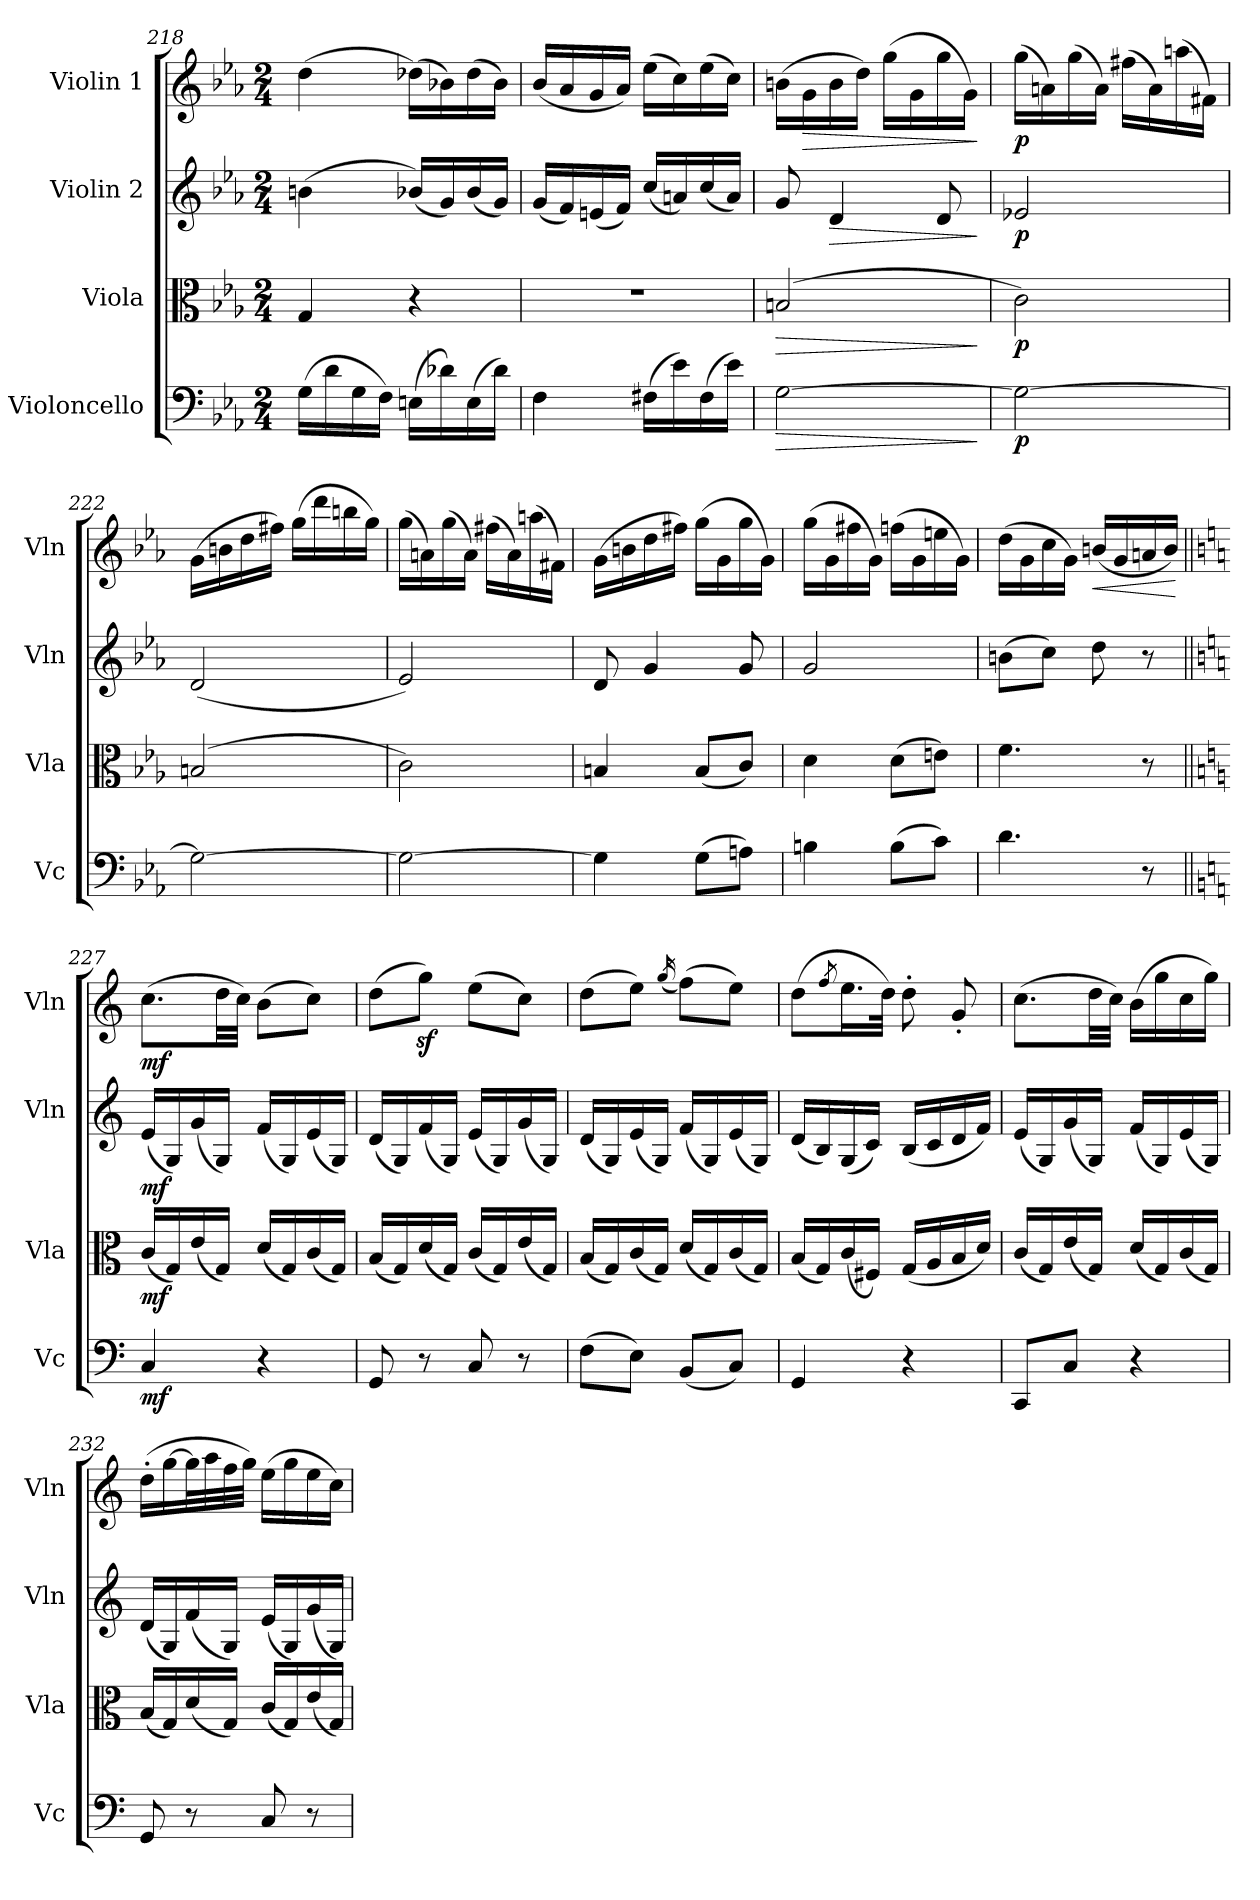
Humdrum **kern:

**kern	**dynam	**kern	**dynam	**kern	**dynam	**kern	**dynam
*part4	*part4	*part3	*part3	*part2	*part2	*part1	*part1
*staff4	*staff4	*staff3	*staff3	*staff2	*staff2	*staff1	*staff1
*I"Violoncello	*	*I"Viola	*	*I"Violin 2	*	*I"Violin 1	*
*I'Vc	*	*I'Vla	*	*I'Vln	*	*I'Vln	*
!!LO:PB:g=z
*clefF4	*	*clefC3	*	*clefG2	*	*clefG2	*
*k[b-e-a-]	*	*k[b-e-a-]	*	*k[b-e-a-]	*	*k[b-e-a-]	*
*M2/4	*	*M2/4	*	*M2/4	*	*M2/4	*
=218	=218	=218	=218	=218	=218	=218	=218
(>16G\LL	.	4G/	.	(>4bn\	.	(>4dd\	.
16d\	.	.	.	.	.	.	.
16G\	.	.	.	.	.	.	.
16F\JJ)	.	.	.	.	.	.	.
(>16En\LL	.	4r	.	(<16b-X/LL)	.	(>16dd-X\LL)	.
16d-X\)	.	.	.	16g/)	.	16b-X\)	.
(>16E\	.	.	.	(<16b-/	.	(>16dd-\	.
16d-\JJ)	.	.	.	16g/JJ)	.	16b-\JJ)	.
=219	=219	=219	=219	=219	=219	=219	=219
4F\	.	2r	.	(<16g/LL	.	(<16b-/LL	.
.	.	.	.	16f/)	.	16a-/	.
.	.	.	.	(<16en/	.	16g/	.
.	.	.	.	16f/JJ)	.	16a-/JJ)	.
(>16F#X\LL	.	.	.	(<16cc/LL	.	(>16ee-\LL	.
16e-\)	.	.	.	16an/)	.	16cc\)	.
(>16F#\	.	.	.	(<16cc/	.	(>16ee-\	.
16e-\JJ)	.	.	.	16a/JJ)	.	16cc\JJ)	.
=220	=220	=220	=220	=220	=220	=220	=220
!	!LO:HP:b	!	!LO:HP:b	!	!	!	!
[2G\	>	(<2Bn/	>	8g/	.	(>16bn\LL	.
!	!	!	!	!	!	!	!LO:HP:b
.	.	.	.	.	.	16g\	>
!	!	!	!	!	!LO:HP:b	!	!
.	.	.	.	4d/	>	16b\	.
.	.	.	.	.	.	16dd\JJ)	.
.	.	.	.	.	.	(>16gg\LL	.
.	.	.	.	.	.	16g\	.
.	.	.	.	8d/	.	16gg\	.
.	.	.	.	.	.	16g\JJ)	.
.	]	.	]	.	]	.	]
=221	=221	=221	=221	=221	=221	=221	=221
!	!LO:DY:b	!	!LO:DY:b	!	!LO:DY:b	!	!LO:DY:b
2G\_	p	2c\)	p	2e-X/	p	(>16gg\LL	p
.	.	.	.	.	.	16an\)	.
.	.	.	.	.	.	(>16gg\	.
.	.	.	.	.	.	16a\JJ)	.
.	.	.	.	.	.	(>16ff#X\LL	.
.	.	.	.	.	.	16a\)	.
.	.	.	.	.	.	(>16aan\	.
.	.	.	.	.	.	16f#X\JJ)	.
!!LO:PB:g=z
=222	=222	=222	=222	=222	=222	=222	=222
2G\_	.	(<2Bn/	.	(<2d/	.	(>16g\LL	.
.	.	.	.	.	.	16bn\	.
.	.	.	.	.	.	16dd\	.
.	.	.	.	.	.	16ff#X\JJ)	.
.	.	.	.	.	.	(>16gg\LL	.
.	.	.	.	.	.	16ddd\	.
.	.	.	.	.	.	16bbn\	.
.	.	.	.	.	.	16gg\JJ)	.
=223	=223	=223	=223	=223	=223	=223	=223
2G\_	.	2c\)	.	2e-/)	.	(>16gg\LL	.
.	.	.	.	.	.	16an\)	.
.	.	.	.	.	.	(>16gg\	.
.	.	.	.	.	.	16a\JJ)	.
.	.	.	.	.	.	(>16ff#X\LL	.
.	.	.	.	.	.	16a\)	.
.	.	.	.	.	.	(>16aan\	.
.	.	.	.	.	.	16f#X\JJ)	.
=224	=224	=224	=224	=224	=224	=224	=224
4G\]	.	4Bn/	.	8d/	.	(>16g\LL	.
.	.	.	.	.	.	16bn\	.
.	.	.	.	4g/	.	16dd\	.
.	.	.	.	.	.	16ff#X\JJ)	.
(>8G\L	.	(<8B/L	.	.	.	(>16gg\LL	.
.	.	.	.	.	.	16g\	.
8An\J)	.	8c/J)	.	8g/	.	16gg\	.
.	.	.	.	.	.	16g\JJ)	.
=225	=225	=225	=225	=225	=225	=225	=225
4Bn\	.	4d\	.	2g/	.	(>16gg\LL	.
.	.	.	.	.	.	16g\	.
.	.	.	.	.	.	16ff#X\	.
.	.	.	.	.	.	16g\JJ)	.
(>8B\L	.	(>8d\L	.	.	.	(>16ffn\LL	.
.	.	.	.	.	.	16g\	.
8c\J)	.	8en\J)	.	.	.	16een\	.
.	.	.	.	.	.	16g\JJ)	.
=226	=226	=226	=226	=226	=226	=226	=226
4.d\	.	4.f\	.	(>8bn\L	.	(>16dd\LL	.
.	.	.	.	.	.	16g\	.
.	.	.	.	8cc\J)	.	16cc\	.
.	.	.	.	.	.	16g\JJ)	.
!	!	!	!	!	!	!	!LO:HP:b
.	.	.	.	8dd\	.	(<16bn/LL	<
.	.	.	.	.	.	16g/	.
8r	.	8r	.	8r	.	16an/	.
.	.	.	.	.	.	16b/JJ)	.
.	.	.	.	.	.	.	[
=227||	=227||	=227||	=227||	=227||	=227||	=227||	=227||
*k[]	*	*k[]	*	*k[]	*	*k[]	*
!	!LO:DY:b	!	!LO:DY:b	!	!LO:DY:b	!	!LO:DY:b
4C/	mf	(<16c/LL	mf	(<16e/LL	mf	(>8.cc\L	mf
.	.	16G/)	.	16G/)	.	.	.
.	.	(<16e/	.	(<16g/	.	.	.
.	.	16G/JJ)	.	16G/JJ)	.	32dd\LL	.
.	.	.	.	.	.	32cc\JJJ)	.
4r	.	(<16d/LL	.	(<16f/LL	.	(>8b\L	.
.	.	16G/)	.	16G/)	.	.	.
.	.	(<16c/	.	(<16e/	.	8cc\J)	.
.	.	16G/JJ)	.	16G/JJ)	.	.	.
!!LO:LB:g=z
=228	=228	=228	=228	=228	=228	=228	=228
8GG/	.	(<16B/LL	.	(<16d/LL	.	(>8dd\L	.
.	.	16G/)	.	16G/)	.	.	.
8r	.	(<16d/	.	(<16f/	.	8ggz<\J)	.
.	.	16G/JJ)	.	16G/JJ)	.	.	.
8C/	.	(<16c/LL	.	(<16e/LL	.	(>8ee\L	.
.	.	16G/)	.	16G/)	.	.	.
8r	.	(<16e/	.	(<16g/	.	8cc\J)	.
.	.	16G/JJ)	.	16G/JJ)	.	.	.
=229	=229	=229	=229	=229	=229	=229	=229
(>8F\L	.	(<16B/LL	.	(<16d/LL	.	(>8dd\L	.
.	.	16G/)	.	16G/)	.	.	.
8E\J)	.	(<16c/	.	(<16e/	.	8ee\J)	.
.	.	16G/JJ)	.	16G/JJ)	.	.	.
.	.	.	.	.	.	(<16qgg/	.
(<8BB/L	.	(<16d/LL	.	(<16f/LL	.	(>8ff\L)	.
.	.	16G/)	.	16G/)	.	.	.
8C/J)	.	(<16c/	.	(<16e/	.	8ee\J)	.
.	.	16G/JJ)	.	16G/JJ)	.	.	.
=230	=230	=230	=230	=230	=230	=230	=230
4GG/	.	(<16B/LL	.	(<16d/LL	.	(>8dd\L	.
.	.	16G/)	.	16B/)	.	.	.
.	.	.	.	.	.	8qff/	.
.	.	(<16c/	.	(<16G/	.	16.ee\L	.
.	.	16F#X/JJ)	.	16c/JJ)	.	.	.
.	.	.	.	.	.	32dd\JJk)	.
4r	.	(<16G/LL	.	(<16B/LL	.	8dd'\	.
.	.	16A/	.	16c/	.	.	.
.	.	16B/	.	16d/	.	8g'/	.
.	.	16d/JJ)	.	16f/JJ)	.	.	.
!!LO:LB:g=z
=231	=231	=231	=231	=231	=231	=231	=231
8CC/L	.	(<16c/LL	.	(<16e/LL	.	(>8.cc\L	.
.	.	16G/)	.	16G/)	.	.	.
8C/J	.	(<16e/	.	(<16g/	.	.	.
.	.	16G/JJ)	.	16G/JJ)	.	32dd\LL	.
.	.	.	.	.	.	32cc\JJJ)	.
4r	.	(<16d/LL	.	(<16f/LL	.	(>16b\LL	.
.	.	16G/)	.	16G/)	.	16gg\	.
.	.	(<16c/	.	(<16e/	.	16cc\	.
.	.	16G/JJ)	.	16G/JJ)	.	16gg\JJ)	.
=232	=232	=232	=232	=232	=232	=232	=232
8GG/	.	(<16B/LL	.	(<16d/LL	.	(>16dd'\LL	.
.	.	16G/)	.	16G/)	.	[16gg\	.
8r	.	(<16d/	.	(<16f/	.	32gg\L]	.
.	.	.	.	.	.	32aa\	.
.	.	16G/JJ)	.	16G/JJ)	.	32ff\	.
.	.	.	.	.	.	32gg\JJJ)	.
8C/	.	(<16c/LL	.	(<16e/LL	.	(>16ee\LL	.
.	.	16G/)	.	16G/)	.	16gg\	.
8r	.	(<16e/	.	(<16g/	.	16ee\	.
.	.	16G/JJ)	.	16G/JJ)	.	16cc\JJ)	.
=	=	=	=	=	=	=	=
*-	*-	*-	*-	*-	*-	*-	*-
